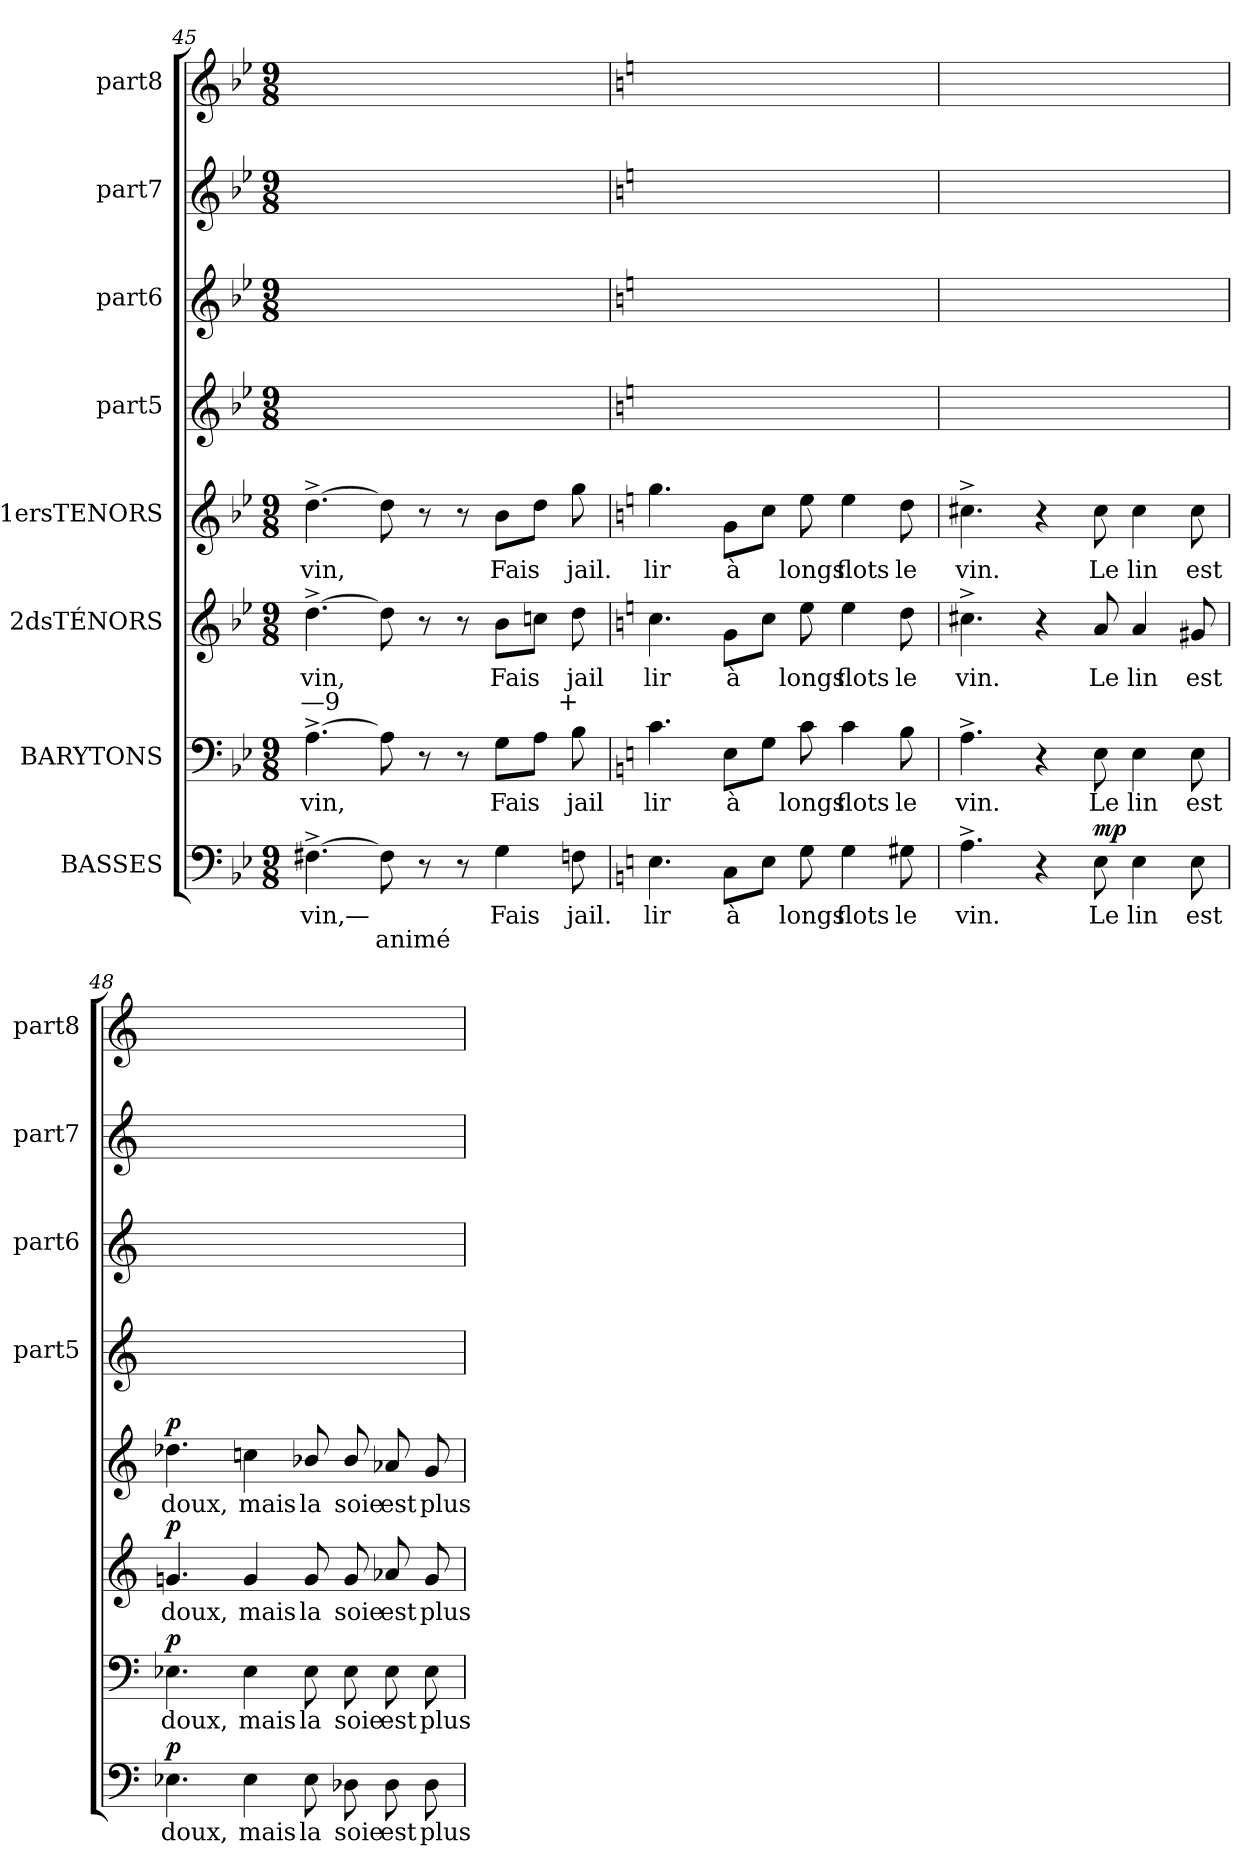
**kern	**text	**text	**dynam	**kern	**text	**dynam	**kern	**text	**text	**dynam	**kern	**text	**dynam	**kern	**kern	**kern	**kern
*part8	*part8	*part8	*part8	*part7	*part7	*part7	*part6	*part6	*part6	*part6	*part5	*part5	*part5	*part4	*part3	*part2	*part1
*staff8	*staff8	*staff8	*staff8	*staff7	*staff7	*staff7	*staff6	*staff6	*staff6	*staff6	*staff5	*staff5	*staff5	*staff4	*staff3	*staff2	*staff1
*I"BASSES	*	*	*	*I"BARYTONS	*	*	*I"2dsTÉNORS	*	*	*	*I"1ersTENORS	*	*	*I"part5	*I"part6	*I"part7	*I"part8
*	*	*	*	*	*	*	*	*	*	*	*	*	*	*I'part5	*I'part6	*I'part7	*I'part8
*clefF4	*	*	*	*clefF4	*	*	*clefG2	*	*	*	*clefG2	*	*	*clefG2	*clefG2	*clefG2	*clefG2
*k[b-e-]	*	*	*	*k[b-e-]	*	*	*k[b-e-]	*	*	*	*k[b-e-]	*	*	*k[b-e-]	*k[b-e-]	*k[b-e-]	*k[b-e-]
*M9/8	*	*	*	*M9/8	*	*	*M9/8	*	*	*	*M9/8	*	*	*M9/8	*M9/8	*M9/8	*M9/8
=45	=45	=45	=45	=45	=45	=45	=45	=45	=45	=45	=45	=45	=45	=45	=45	=45	=45
[4.F#X^>i\	vin,—	.	.	[4.A^>i\	vin,	.	[4.dd^>i\	vin,	—9	.	[4.dd^>i\	vin,	.	1ryy	1ryy	1ryy	1ryy
8F#i\]	.	animé	.	8Ai\]	.	.	8ddi\]	.	.	.	8ddi\]	.	.	.	.	.	.
8r	.	.	.	8r	.	.	8r	.	.	.	8r	.	.	.	.	.	.
8r	.	.	.	8r	.	.	8r	.	.	.	8r	.	.	.	.	.	.
4Gi\	Fais	.	.	8Gi\L	Fais	.	8b-i\L	Fais	.	.	8b-i\L	Fais	.	.	.	.	.
.	.	.	.	8Ai\J	.	.	8ccni\J	.	.	.	8ddi\J	.	.	.	.	.	.
8Fni\	jail.	.	.	8B-i\	jail	.	8ddi\	jail	+	.	8ggi\	jail.	.	8ryy	8ryy	8ryy	8ryy
!!LO:LB:g=z
=46	=46	=46	=46	=46	=46	=46	=46	=46	=46	=46	=46	=46	=46	=46	=46	=46	=46
*k[]	*	*	*	*k[]	*	*	*k[]	*	*	*	*k[]	*	*	*k[]	*k[]	*k[]	*k[]
4.Ei\	lir	.	.	4.ci\	lir	.	4.cci\	lir	.	.	4.ggi\	lir	.	1ryy	1ryy	1ryy	1ryy
8Ci\L	à	.	.	8Ei\L	à	.	8gi\L	à	.	.	8gi\L	à	.	.	.	.	.
8Ei\J	.	.	.	8Gi\J	.	.	8cci\J	.	.	.	8cci\J	.	.	.	.	.	.
8Gi\	longs	.	.	8ci\	longs	.	8eei\	longs	.	.	8eei\	longs	.	.	.	.	.
4Gi\	flots	.	.	4ci\	flots	.	4eei\	flots	.	.	4eei\	flots	.	.	.	.	.
8G#Xi\	le	.	.	8Bi\	le	.	8ddi\	le	.	.	8ddi\	le	.	8ryy	8ryy	8ryy	8ryy
=47	=47	=47	=47	=47	=47	=47	=47	=47	=47	=47	=47	=47	=47	=47	=47	=47	=47
4.A^>i\	vin.	.	.	4.A^>i\	vin.	.	4.cc#X^>i\	vin.	.	.	4.cc#X^>i\	vin.	.	1ryy	1ryy	1ryy	1ryy
4r	.	.	.	4r	.	.	4r	.	.	.	4r	.	.	.	.	.	.
!	!	!	!LO:DY:a	!	!	!	!	!	!	!	!	!	!	!	!	!	!
8Ei\	Le	.	mp	8Ei\	Le	.	8ai/	Le	.	.	8cc#i\	Le	.	.	.	.	.
4Ei\	lin	.	.	4Ei\	lin	.	4ai/	lin	.	.	4cc#i\	lin	.	.	.	.	.
8Ei\	est	.	.	8Ei\	est	.	8g#Xi/	est	.	.	8cc#i\	est	.	8ryy	8ryy	8ryy	8ryy
=48	=48	=48	=48	=48	=48	=48	=48	=48	=48	=48	=48	=48	=48	=48	=48	=48	=48
!	!	!	!LO:DY:a	!	!	!LO:DY:a	!	!	!	!LO:DY:a	!	!	!LO:DY:a	!	!	!	!
4.E-Xi\	doux,	.	p	4.E-Xi\	doux,	p	4.gni/	doux,	.	p	4.dd-Xi\	doux,	p	1ryy	1ryy	1ryy	1ryy
4E-i\	mais	.	.	4E-i\	mais	.	4gi/	mais	.	.	4ccni\	mais	.	.	.	.	.
8E-i\	la	.	.	8E-i\	la	.	8gi/	la	.	.	8b-Xi/	la	.	.	.	.	.
8D-Xi\	soie	.	.	8E-i\	soie	.	8gi/	soie	.	.	8b-i/	soie	.	.	.	.	.
8D-i\	est	.	.	8E-i\	est	.	8a-Xi/	est	.	.	8a-Xi/	est	.	.	.	.	.
8D-i\	plus	.	.	8E-i\	plus	.	8gi/	plus	.	.	8gi/	plus	.	8ryy	8ryy	8ryy	8ryy
=	=	=	=	=	=	=	=	=	=	=	=	=	=	=	=	=	=
*-	*-	*-	*-	*-	*-	*-	*-	*-	*-	*-	*-	*-	*-	*-	*-	*-	*-
